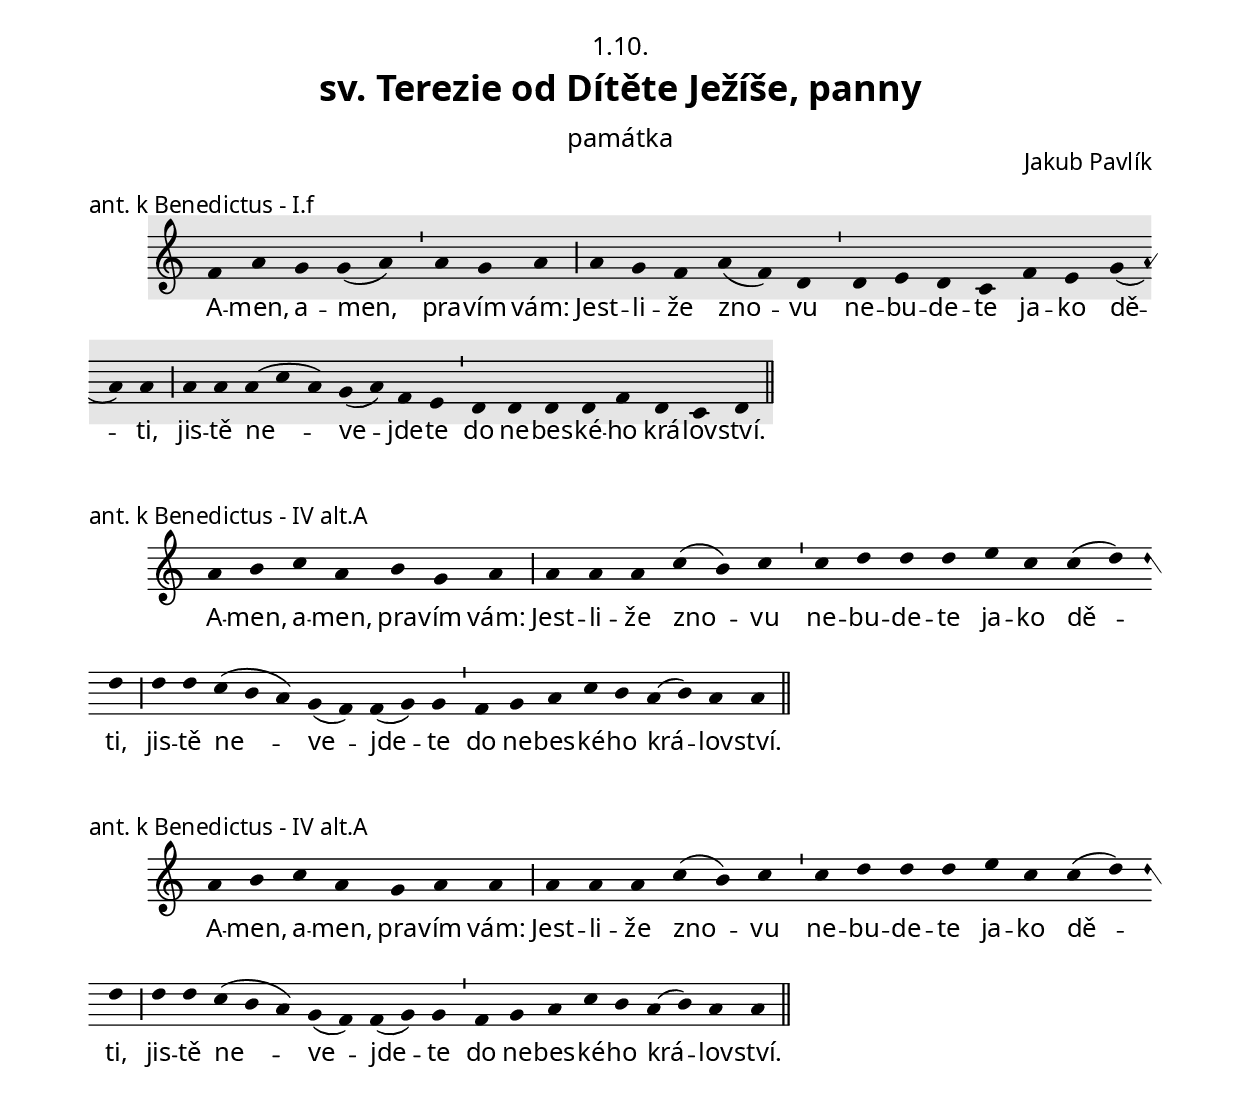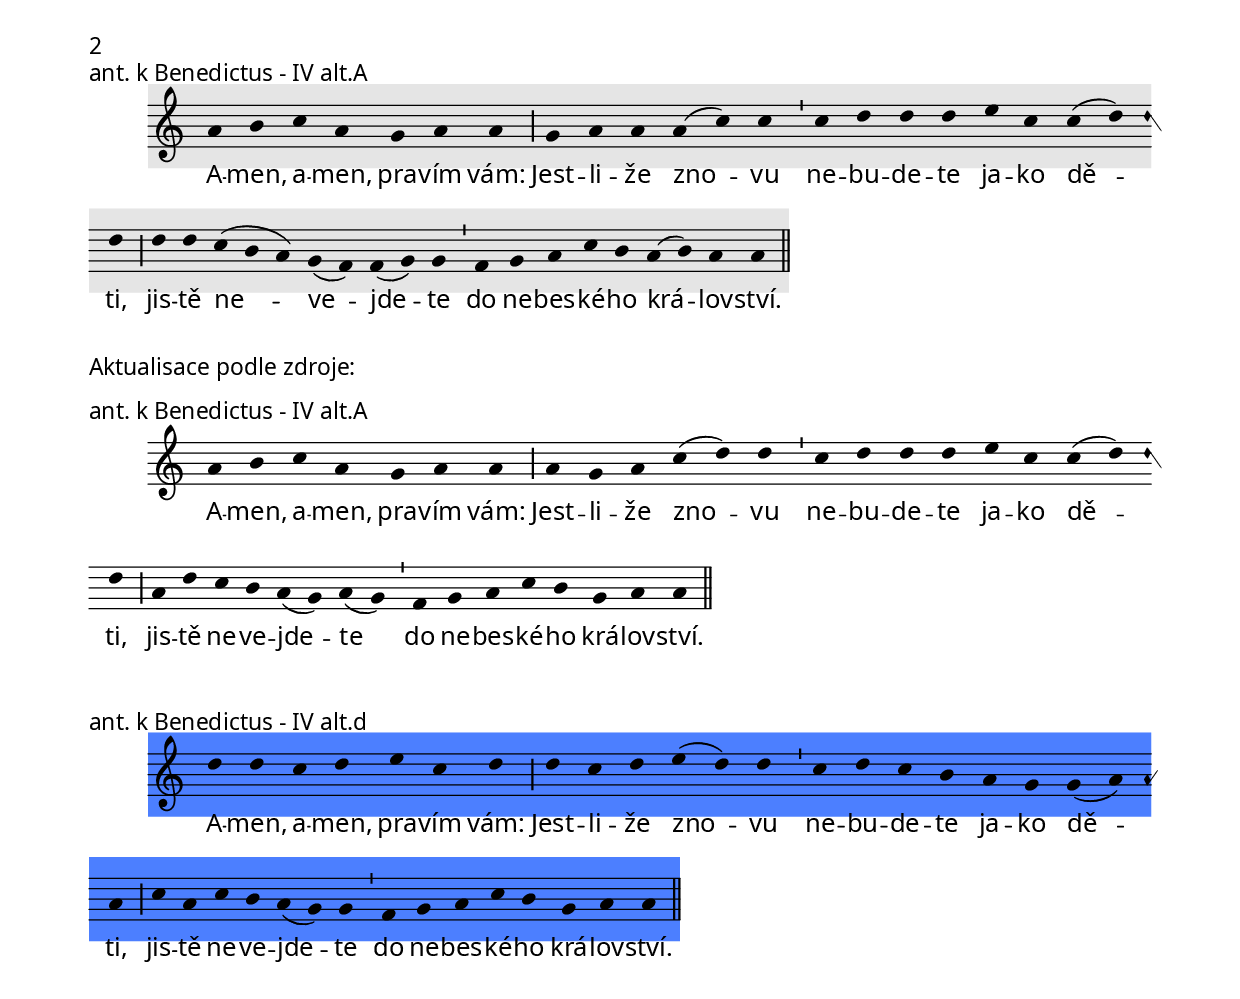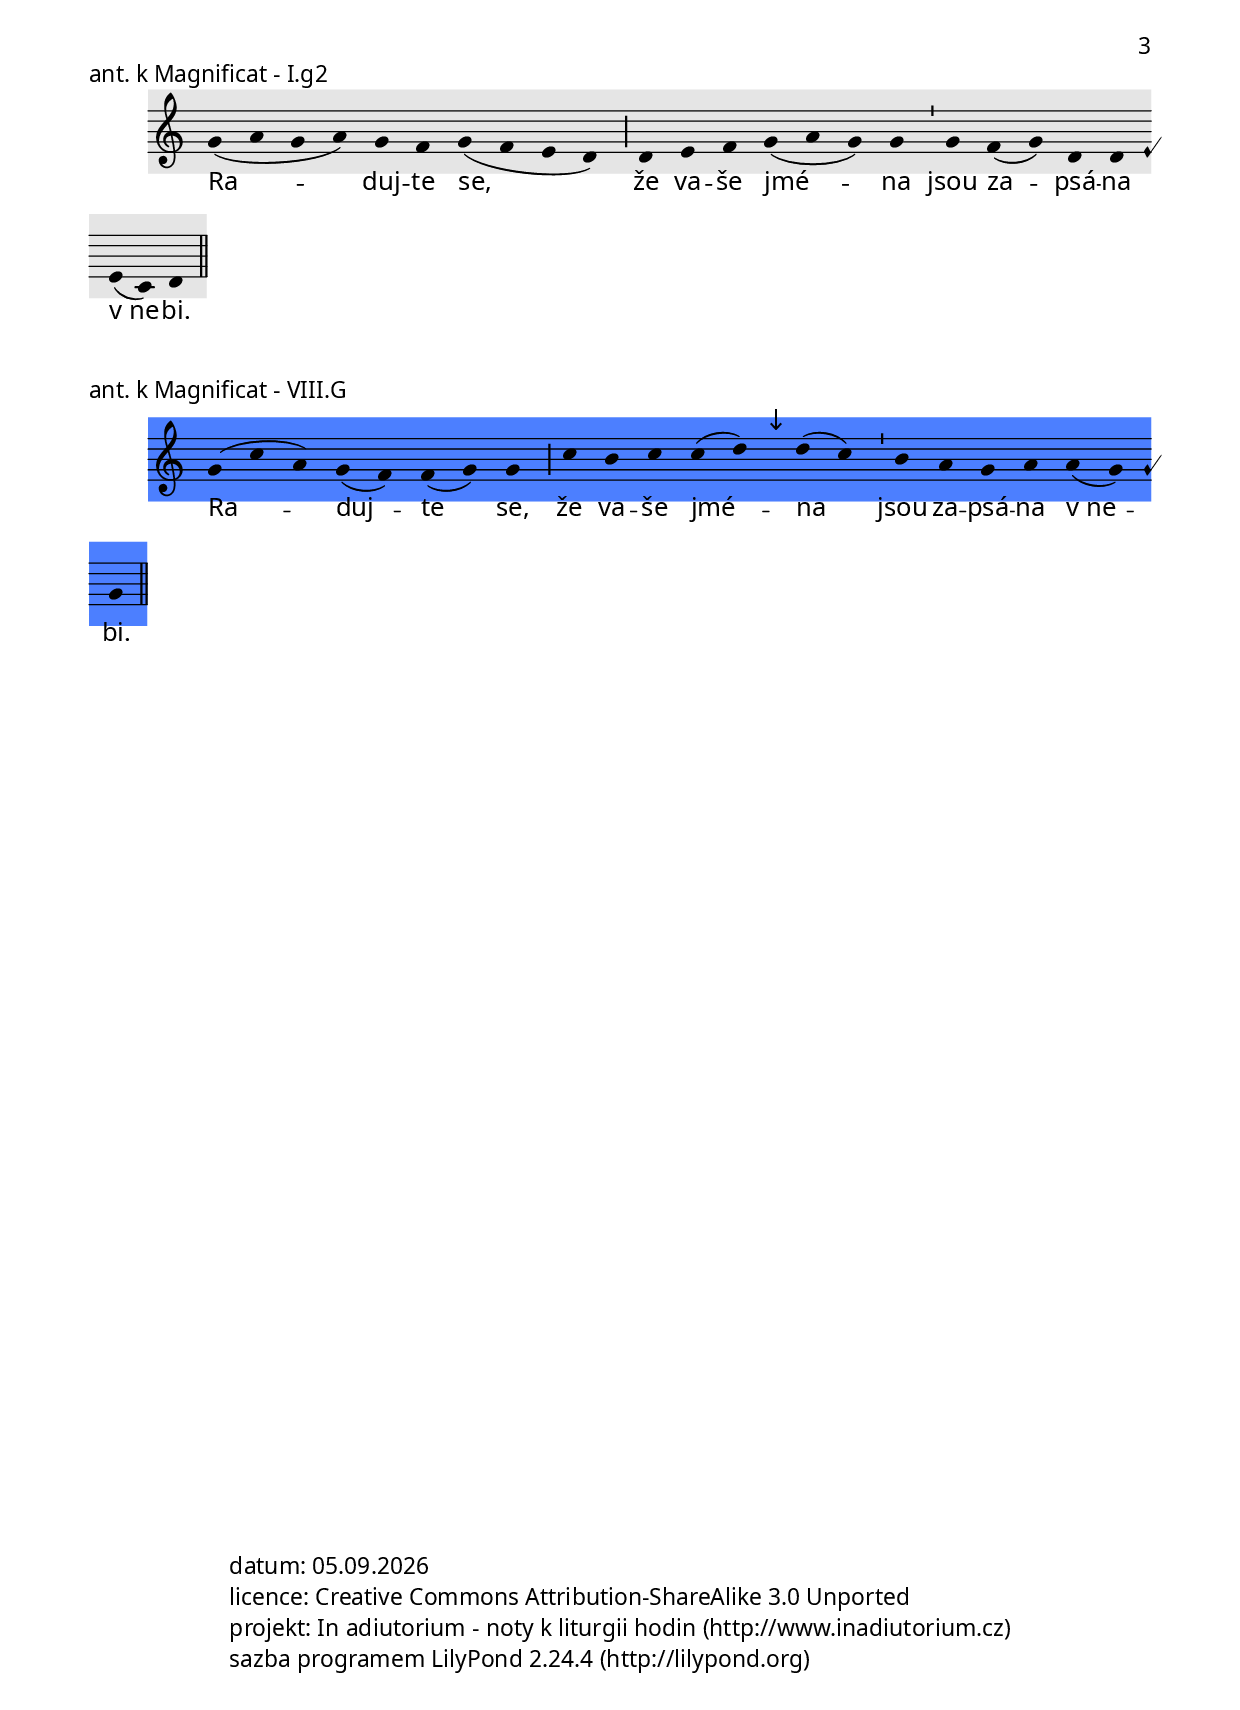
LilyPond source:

\version "2.16.0"

\include "../spolecne.ly"
\include "../dilyresponsorii.ly"

\header {
  title = \markup\titleSvatek
            "sv. Terezie od Dítěte Ježíše, panny"
            památka
            1.10.
  composer = "Jakub Pavlík"
}

\score {
  \relative c' {
    \zvyraznovacSedy
    \choralniRezim
    f4 a g g( a) \barMin a g a \barMaior
    a g f a( f) d \barMin d e d c f e g( a) a \barMaior
    a a a( c a) g( a) f e \barMin d d d d f d c d \barFinalis
  }
  \addlyrics {
    A -- men, a -- men, pra -- vím vám:
    Jest -- li -- že zno -- vu ne -- bu -- de -- te ja -- ko dě -- ti,
    jis -- tě ne -- ve -- jde -- te do ne -- bes -- ké -- ho krá -- lov -- ství.
  }
  \header {
    quid = "ant. k Benedictus"
    modus = "I"
    differentia = "f"
    psalmus = ""
    placet = "bída"
    id = "aben"
    piece = \markup {\sestavTitulekBezZalmu}
  }
}

\score {
  \relative c'' {
    \choralniRezim
    a4 b c a b g a \barMaior
    a4 a a c( b) c \barMin
    c d d d e c c( d) d \barMaior
    d d c( b a) g( f) f( g) g \barMin
    f g a c b a( b) a a \barFinalis
  }
  \addlyrics {
    A -- men, a -- men, pra -- vím vám:
    Jest -- li -- že zno -- vu ne -- bu -- de -- te ja -- ko dě -- ti,
    jis -- tě ne -- ve -- jde -- te do ne -- bes -- ké -- ho krá -- lov -- ství.
  }
  \header {
    quid = "ant. k Benedictus"
    modus = "IV alt"
    differentia = "A"
    psalmus = ""
    fial = "antifony/tyden3_3utery.ly#ne-ant2?upraveno"
    id = "aben"
    piece = \markup {\sestavTitulekBezZalmu}
  }
}

\score {
  \relative c'' {
    \choralniRezim
    a4 b c a g a a \barMaior
    a4 a a c( b) c \barMin
    c d d d e c c( d) d \barMaior
    d d c( b a) g( f) f( g) g \barMin
    f g a c b a( b) a a \barFinalis
  }
  \addlyrics {
    A -- men, a -- men, pra -- vím vám:
    Jest -- li -- že zno -- vu ne -- bu -- de -- te ja -- ko dě -- ti,
    jis -- tě ne -- ve -- jde -- te do ne -- bes -- ké -- ho krá -- lov -- ství.
  }
  \header {
    quid = "ant. k Benedictus"
    modus = "IV alt"
    differentia = "A"
    psalmus = ""
    fial = "antifony/tyden3_3utery.ly#ne-ant2?upraveno"
    id = "aben"
    piece = \markup {\sestavTitulekBezZalmu}
  }
}

\score {
  \relative c'' {
    \zvyraznovacSedy
    \choralniRezim
    a4 b c a g a a \barMaior
    g a a a( c) c \barMin
    c d d d e c c( d) d \barMaior
    d d c( b a) g( f) f( g) g \barMin
    f g a c b a( b) a a \barFinalis
  }
  \addlyrics {
    A -- men, a -- men, pra -- vím vám:
    Jest -- li -- že zno -- vu ne -- bu -- de -- te ja -- ko dě -- ti,
    jis -- tě ne -- ve -- jde -- te do ne -- bes -- ké -- ho krá -- lov -- ství.
  }
  \header {
    quid = "ant. k Benedictus"
    modus = "IV alt"
    differentia = "A"
    psalmus = ""
    fial = "antifony/tyden3_3utery.ly#ne-ant2?upraveno"
    id = "aben"
    piece = \markup {\sestavTitulekBezZalmu}
  }
}

\markup{Aktualisace podle zdroje:}

\score {
  \relative c'' {
    \choralniRezim
    a4 b c a g a a \barMaior
    a4 g a c( d) d \barMin
    c d d d e c c( d) d \barMaior
    a d c b a( g) a( g) \barMin
    f g a c b g a a \barFinalis
  }
  \addlyrics {
    A -- men, a -- men, pra -- vím vám:
    Jest -- li -- že zno -- vu
    ne -- bu -- de -- te ja -- ko dě -- ti,
    jis -- tě ne -- ve -- jde -- te
    do ne -- bes -- ké -- ho krá -- lov -- ství.
  }
  \header {
    quid = "ant. k Benedictus"
    modus = "IV alt"
    differentia = "A"
    psalmus = ""
    fial = "antifony/tyden3_3utery.ly#ne-ant2?upraveno"
    placet = "to nefunguje, tenhle tradiční model vyžaduje danou strukturu textu
    a nesnese žádné předlepky"
    id = "aben"
    piece = \markup {\sestavTitulekBezZalmu}
  }
}

\score {
  \relative c'' {
    \zvyraznovacModry
    \choralniRezim
    d4 d c d e c d \barMaior
    d c d e( d) d \barMin
    c d c b a g g( a) a \barMaior
    c a c b a( g) g \barMin
    f g a c b g a a \barFinalis
  }
  \addlyrics {
    A -- men, a -- men, pra -- vím vám:
    Jest -- li -- že zno -- vu
    ne -- bu -- de -- te ja -- ko dě -- ti,
    jis -- tě ne -- ve -- jde -- te
    do ne -- bes -- ké -- ho krá -- lov -- ství.
  }
  \header {
    quid = "ant. k Benedictus"
    modus = "IV alt"
    differentia = "d"
    psalmus = ""
    fial = "antifony/tyden3_3utery.ly#ne-ant2?konec"
    id = "aben"
    piece = \markup {\sestavTitulekBezZalmu}
  }
}

\pageBreak

\score {
  \relative c'' {
    \zvyraznovacSedy
    \choralniRezim
    g4( a g a) g f g( f e d) \barMaior
    d e f g( a g) g \barMin g f( g) d d e( c) d \barFinalis
  }
  \addlyrics {
    Ra -- duj -- te se,
    že va -- še jmé -- na jsou za -- psá -- na v_ne -- bi.
  }
  \header {
    quid = "ant. k Magnificat"
    modus = "I"
    differentia = "g2"
    psalmus = ""
    placet = "_Radujte se_ je divné, extra fail je dlouhé melisma na _se_; navíc d se nezdá být přirozenou finálou této melodie, tou je snad spíše g"
    id = "amag"
    piece = \markup {\sestavTitulekBezZalmu}
  }
}

\score {
  \relative c'' {
    \zvyraznovacModry
    \choralniRezim
    g4( c a) g( f) f( g) g \barMaior
    c b c c( d) \mark\sipka d( c) \barMin
    b a g a a( g) g \barFinalis
  }
  \addlyrics {
    Ra -- duj -- te se,
    že va -- še jmé -- na
    jsou za -- psá -- na v_ne -- bi.
  }
  \header {
    quid = "ant. k Magnificat"
    modus = "VIII"
    differentia = "G"
    psalmus = ""
    fial = "antifony/mezidobi_nedeleC_11_20.ly#ne14c-2ne-amag"
    id = "amag"
    piece = \markup {\sestavTitulekBezZalmu}
  }
}